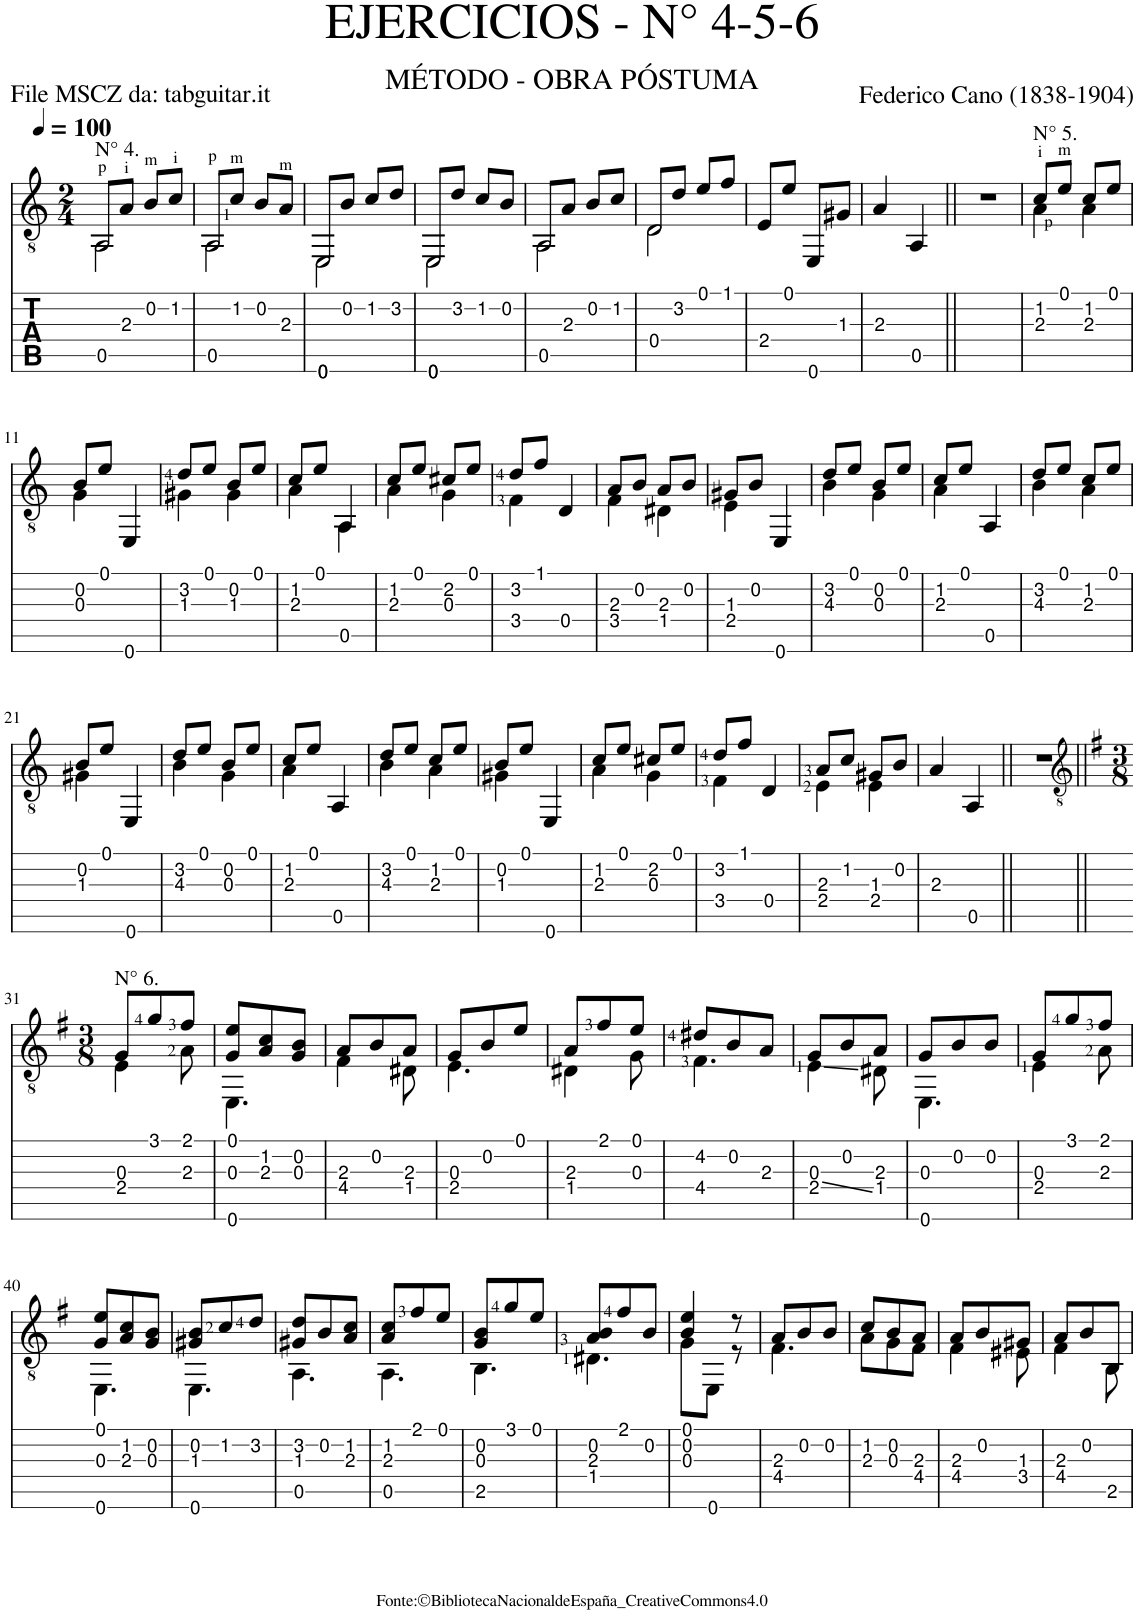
**kern	**kern
*part1	*part1
*staff2	*staff1
*I"Guitar	*
*I'Guit.	*
*stria6	*
*	*clefGv2
*k[]	*k[]
*M2/4	*M2/4
*MM100	*MM100
=1	=1
*^	*
!	!	!LO:TX:a:t=N° 4.
!	!	!LO:N:head=open
*	*	*^
8AAL	2AA	8AA/L	2AA\
8AJ	.	8A/J	.
8BL	.	8B/L	.
8cJ	.	8c/J	.
=2	=2	=2	=2
!	!	!LO:N:head=open	!
8AAL	2AA	8AA/L	2AA\
8cJ	.	8c/J	.
8BL	.	8B/L	.
8AJ	.	8A/J	.
=3	=3	=3	=3
!	!	!LO:N:head=open	!
8EEL	2EE	8EE/L	2EE\
8BJ	.	8B/J	.
8cL	.	8c/L	.
8dJ	.	8d/J	.
=4	=4	=4	=4
!	!	!LO:N:head=open	!
8EEL	2EE	8EE/L	2EE\
8dJ	.	8d/J	.
8cL	.	8c/L	.
8BJ	.	8B/J	.
=5	=5	=5	=5
!	!	!LO:N:head=open	!
8AAL	2AA	8AA/L	2AA\
8AJ	.	8A/J	.
8BL	.	8B/L	.
8cJ	.	8c/J	.
=6	=6	=6	=6
!	!	!LO:N:head=open	!
8DL	2D	8D/L	2D\
8dJ	.	8d/J	.
8eL	.	8e/L	.
8fJ	.	8f/J	.
*v	*v	*	*
*	*v	*v
=7	=7
8EL	8E/L
8eJ	8e/J
8EEL	8EE/L
8G#J	8G#X/J
=8	=8
4A	4A/
4AA	4AA/
=9||	=9||
2r	2r
=10	=10
*^	*^
!	!	!LO:TX:a:t=N° 5.	!
8cL	4A	8c/L	4A\
8eJ	.	8e/J	.
8cL	4A	8c/L	4A\
8eJ	.	8e/J	.
!!LO:LB:g=z	!!
=11	=11	=11	=11
8BL	4G	8B/L	4G\
8eJ	.	8e/J	.
4EE	4ryy	4EE/	4ryy
=12	=12	=12	=12
8dL	4G#	8d/L	4G#X\
8eJ	.	8e/J	.
8BL	4G#	8B/L	4G#\
8eJ	.	8e/J	.
=13	=13	=13	=13
8cL	4A	8c/L	4A\
8eJ	.	8e/J	.
4AA	4AA	4AA/	4AA\
=14	=14	=14	=14
8cL	4A	8c/L	4A\
8eJ	.	8e/J	.
8c#L	4G	8c#X/L	4G\
8eJ	.	8e/J	.
=15	=15	=15	=15
8dL	4F	8d/L	4F\
8fJ	.	8f/J	.
4D	4ryy	4D/	4ryy
=16	=16	=16	=16
8AL	4F	8A/L	4F\
8BJ	.	8B/J	.
8AL	4D#	8A/L	4D#X\
8BJ	.	8B/J	.
=17	=17	=17	=17
8G#L	4E	8G#X/L	4E\
8BJ	.	8B/J	.
4EE	4ryy	4EE/	4ryy
=18	=18	=18	=18
8dL	4B	8d/L	4B\
8eJ	.	8e/J	.
8BL	4G	8B/L	4G\
8eJ	.	8e/J	.
=19	=19	=19	=19
8cL	4A	8c/L	4A\
8eJ	.	8e/J	.
4AA	4ryy	4AA/	4ryy
=20	=20	=20	=20
8dL	4B	8d/L	4B\
8eJ	.	8e/J	.
8cL	4A	8c/L	4A\
8eJ	.	8e/J	.
!!LO:LB:g=z	!!
=21	=21	=21	=21
8BL	4G#	8B/L	4G#X\
8eJ	.	8e/J	.
4EE	4ryy	4EE/	4ryy
=22	=22	=22	=22
8dL	4B	8d/L	4B\
8eJ	.	8e/J	.
8BL	4G	8B/L	4G\
8eJ	.	8e/J	.
=23	=23	=23	=23
8cL	4A	8c/L	4A\
8eJ	.	8e/J	.
4AA	4ryy	4AA/	4ryy
=24	=24	=24	=24
8dL	4B	8d/L	4B\
8eJ	.	8e/J	.
8cL	4A	8c/L	4A\
8eJ	.	8e/J	.
=25	=25	=25	=25
8BL	4G#	8B/L	4G#X\
8eJ	.	8e/J	.
4EE	4ryy	4EE/	4ryy
=26	=26	=26	=26
8cL	4A	8c/L	4A\
8eJ	.	8e/J	.
8c#L	4G	8c#X/L	4G\
8eJ	.	8e/J	.
=27	=27	=27	=27
8dL	4F	8d/L	4F\
8fJ	.	8f/J	.
4D	4ryy	4D/	4ryy
=28	=28	=28	=28
8AL	4E	8A/L	4E\
8cJ	.	8c/J	.
8G#L	4E	8G#X/L	4E\
8BJ	.	8B/J	.
*v	*v	*	*
*	*v	*v
=29	=29
4A	4A/
4AA	4AA/
=30||	=30||
2r	2r
!!LO:LB:g=z
=31||	=31||
*	*clefGv2
*k[f#]	*k[f#]
*M3/8	*M3/8
*^	*^
!	!	!LO:TX:a:t=N° 6.	!
8GL	4E	8G/L	4E\
8g	.	8g/	.
8f#J	8A	8f#/J	8A\
=32	=32	=32	=32
8G\ 8e\L	4.EE	8G/ 8e/L	4.EE\
8A\ 8c\	.	8A/ 8c/	.
8G\ 8B\J	.	8G/ 8B/J	.
=33	=33	=33	=33
8AL	4F#	8A/L	4F#\
8B	.	8B/	.
8AJ	8D#	8A/J	8D#X\
=34	=34	=34	=34
8GL	4.E	8G/L	4.E\
8B	.	8B/	.
8eJ	.	8e/J	.
=35	=35	=35	=35
8AL	4D#	8A/L	4D#X\
8f#	.	8f#/	.
8eJ	8G	8e/J	8G\
=36	=36	=36	=36
8d#L	4.F#	8d#X/L	4.F#\
8B	.	8B/	.
8AJ	.	8A/J	.
=37	=37	=37	=37
8GL	4E	8G/L	4E\
8B	.	8B/	.
8AJ	8D#	8A/J	8D#X\
=38	=38	=38	=38
8GL	4.EE	8G/L	4.EE\
8B	.	8B/	.
8BJ	.	8B/J	.
=39	=39	=39	=39
8GL	4E	8G/L	4E\
8g	.	8g/	.
8f#J	8A	8f#/J	8A\
!!LO:LB:g=z	!!
=40	=40	=40	=40
8G\ 8e\L	4.EE	8G/ 8e/L	4.EE\
8A\ 8c\	.	8A/ 8c/	.
8G\ 8B\J	.	8G/ 8B/J	.
=41	=41	=41	=41
8G#\ 8B\L	4.EE	8G#X/ 8B/L	4.EE\
8c	.	8c/	.
8dJ	.	8d/J	.
=42	=42	=42	=42
8G#\ 8d\L	4.AA	8G#X/ 8d/L	4.AA\
8B	.	8B/	.
8A\ 8c\J	.	8A/ 8c/J	.
=43	=43	=43	=43
8A\ 8c\L	4.AA	8A/ 8c/L	4.AA\
8f#	.	8f#/	.
8eJ	.	8e/J	.
=44	=44	=44	=44
8G\ 8B\L	4.BB	8G/ 8B/L	4.BB\
8g	.	8g/	.
8eJ	.	8e/J	.
=45	=45	=45	=45
8A\ 8B\L	4.D#	8A/ 8B/L	4.D#X\
8f#	.	8f#/	.
8BJ	.	8B/J	.
=46	=46	=46	=46
4B 4e	8GL	4B/ 4e/	8G\L
.	8EEJ	.	8EE\J
8r	8r	8r	8r
=47	=47	=47	=47
8AL	4.F#	8A/L	4.F#\
8B	.	8B/	.
8BJ	.	8B/J	.
=48	=48	=48	=48
8cL	8AL	8c/L	8A\L
8B	8G	8B/	8G\
8AJ	8F#J	8A/J	8F#\J
=49	=49	=49	=49
8AL	4F#	8A/L	4F#\
8B	.	8B/	.
8G#J	8E#	8G#X/J	8E#X\
=50	=50	=50	=50
8AL	4F#	8A/L	4F#\
8B	.	8B/	.
8BBJ	8BB	8BB/J	8BB\
*v	*v	*	*
*	*v	*v
=	=
*-	*-
